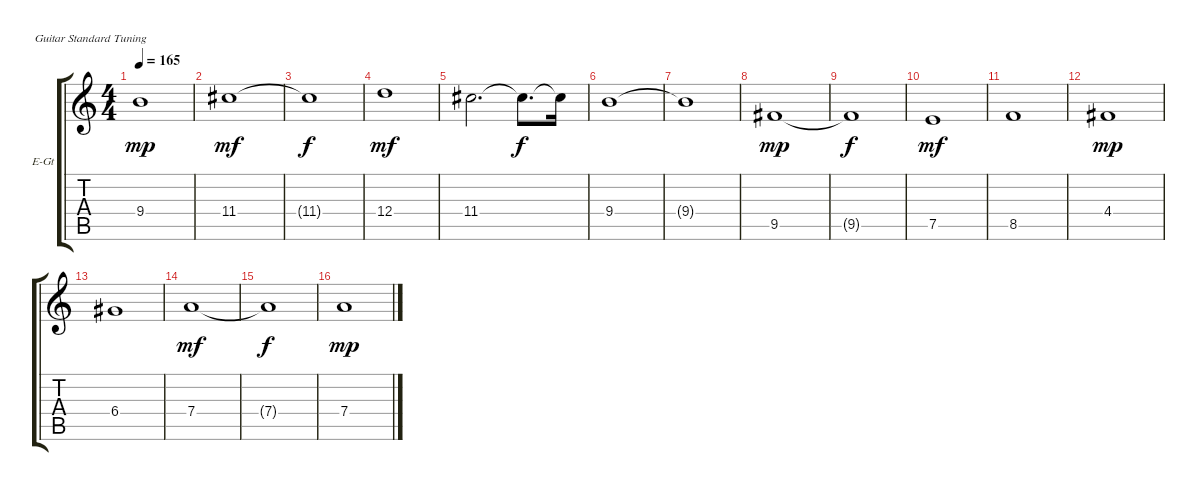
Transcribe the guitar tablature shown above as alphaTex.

\defaultSystemsLayout 4
\bracketExtendMode groupsimilarinstruments
\firstSystemTrackNameOrientation horizontal
\otherSystemsTrackNameOrientation horizontal
\track ("Electric Guitar" "E-Gt") {instrument electricguitarclean}
\staff {score tabs}
\tuning (E4 B3 G3 D3 A2 E2)
\ts (4 4)
\tempo 165
\clef g2
\ks c
9.4.1{dy mp} |
11.4.1{dy mf} |
11.4{t}.1{dy f} |
12.4.1{dy mf} |
11.4.2{d} 11.4{t}.8{d dy f} 11.4{t}.16 |
9.4.1 |
9.4{t}.1 |
9.5.1{dy mp} |
9.5{t}.1{dy f} |
7.5.1{dy mf} |
8.5.1 |
4.4.1{dy mp} |
6.4.1 |
7.4.1{dy mf} |
7.4{t}.1{dy f} |
7.4.1{dy mp}
